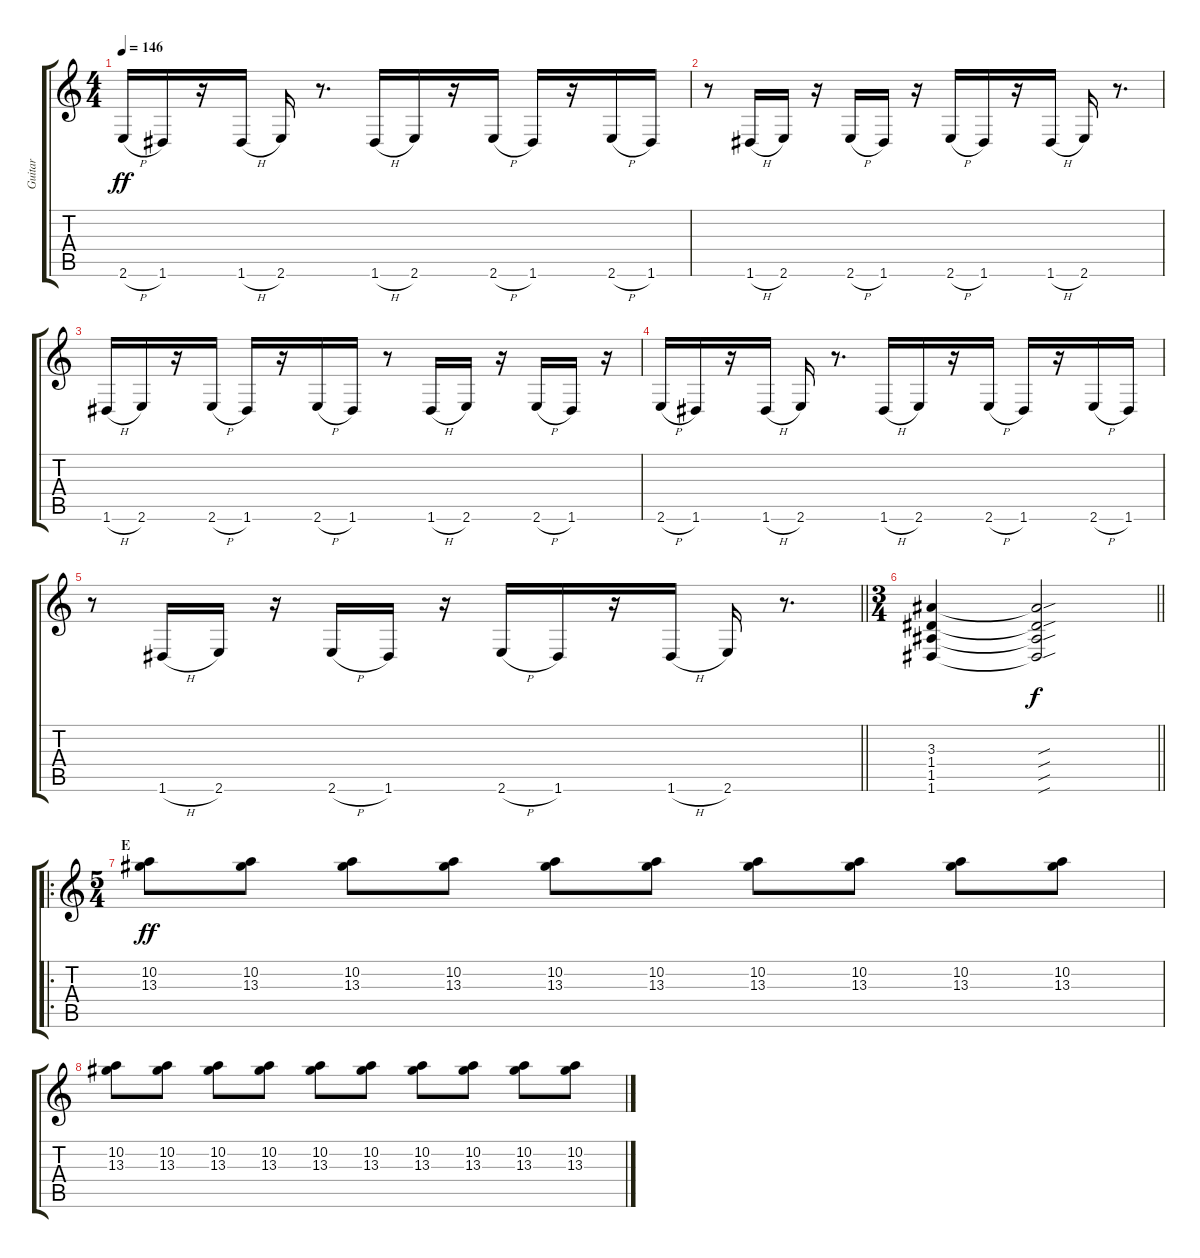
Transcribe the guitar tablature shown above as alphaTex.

\track ("Guitar" "Guitar") {instrument distortionguitar}
\staff {score tabs}
\tuning (E4 B3 G3 D3 A2 D2) {hide}
\ts (4 4)
\tempo 146
\clef g2
\ks c
2.6{h}.16{dy ff} 1.6.16 r.16 1.6{h}.16 2.6.16 r.8{d} 1.6{h}.16 2.6.16 r.16 2.6{h}.16 1.6.16 r.16 2.6{h}.16 1.6.16 |
r.8 1.6{h}.16 2.6.16 r.16 2.6{h}.16 1.6.16 r.16 2.6{h}.16 1.6.16 r.16 1.6{h}.16 2.6.16 r.8{d} |
1.6{h}.16 2.6.16 r.16 2.6{h}.16 1.6.16 r.16 2.6{h}.16 1.6.16 r.8 1.6{h}.16 2.6.16 r.16 2.6{h}.16 1.6.16 r.16 |
2.6{h}.16 1.6.16 r.16 1.6{h}.16 2.6.16 r.8{d} 1.6{h}.16 2.6.16 r.16 2.6{h}.16 1.6.16 r.16 2.6{h}.16 1.6.16 |
\barLineRight lightlight
r.8 1.6{h}.16 2.6.16 r.16 2.6{h}.16 1.6.16 r.16 2.6{h}.16 1.6.16 r.16 1.6{h}.16 2.6.16 r.8{d} |
\ts (3 4)
\section ("" "")
\barLineRight lightlight
(3.3 1.4 1.5 1.6).4 (3.3{sou t} 1.4{sou t} 1.5{sou t} 1.6{sou t}).2{dy f} |
\ro
\ts (5 4)
\section ("" "E")
(10.2 13.3).8{dy ff} (10.2 13.3).8 (10.2 13.3).8 (10.2 13.3).8 (10.2 13.3).8 (10.2 13.3).8 (10.2 13.3).8 (10.2 13.3).8 (10.2 13.3).8 (10.2 13.3).8 |
(10.2 13.3).8 (10.2 13.3).8 (10.2 13.3).8 (10.2 13.3).8 (10.2 13.3).8 (10.2 13.3).8 (10.2 13.3).8 (10.2 13.3).8 (10.2 13.3).8 (10.2 13.3).8
